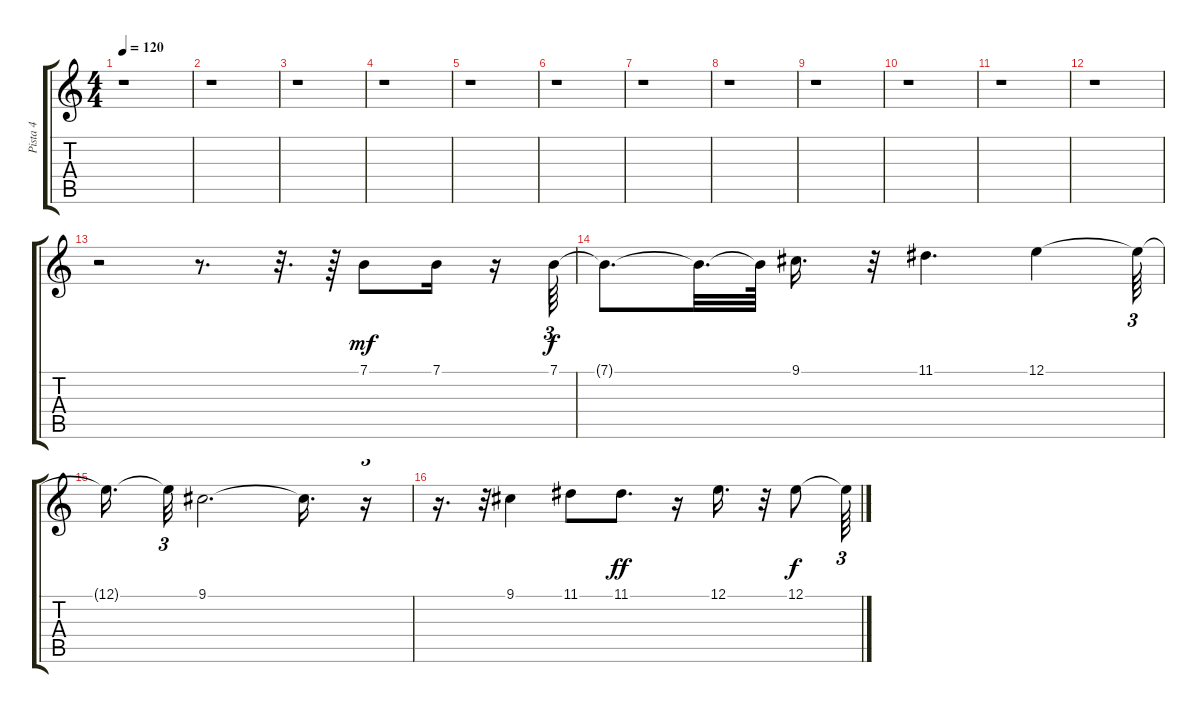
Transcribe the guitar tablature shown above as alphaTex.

\track ("Pista 4" "Pista 4") {instrument flute}
\staff {score tabs}
\tuning (E4 B3 G3 D3 A2 E2) {hide}
\ts (4 4)
\tempo 120
\clef g2
\ks c
r.1{dy f} |
r.1 |
r.1 |
r.1 |
r.1 |
r.1 |
r.1 |
r.1 |
r.1 |
r.1 |
r.1 |
r.1 |
r.2 r.8{d} r.32{d} r.64 7.1.8{dy mf} 7.1.16 r.16 7.1.64{tu (3 2) dy f} |
7.1{t}.8{d} 7.1{t}.32{d} 7.1{t}.64 9.1.16{d} r.32 11.1.4{d} 12.1.4 12.1{t}.64{tu (3 2)} |
12.1{t}.16{d} 12.1{t}.32{tu (3 2)} 9.1.2{d} 9.1{t}.16{d} r.16{tu (3 2)} |
r.16{d} r.32{tu (3 2)} 9.1.4 11.1.8 11.1.8{d dy ff} r.16 12.1.16{d} r.32 12.1.8{dy f} 12.1{t}.64{tu (3 2)}
